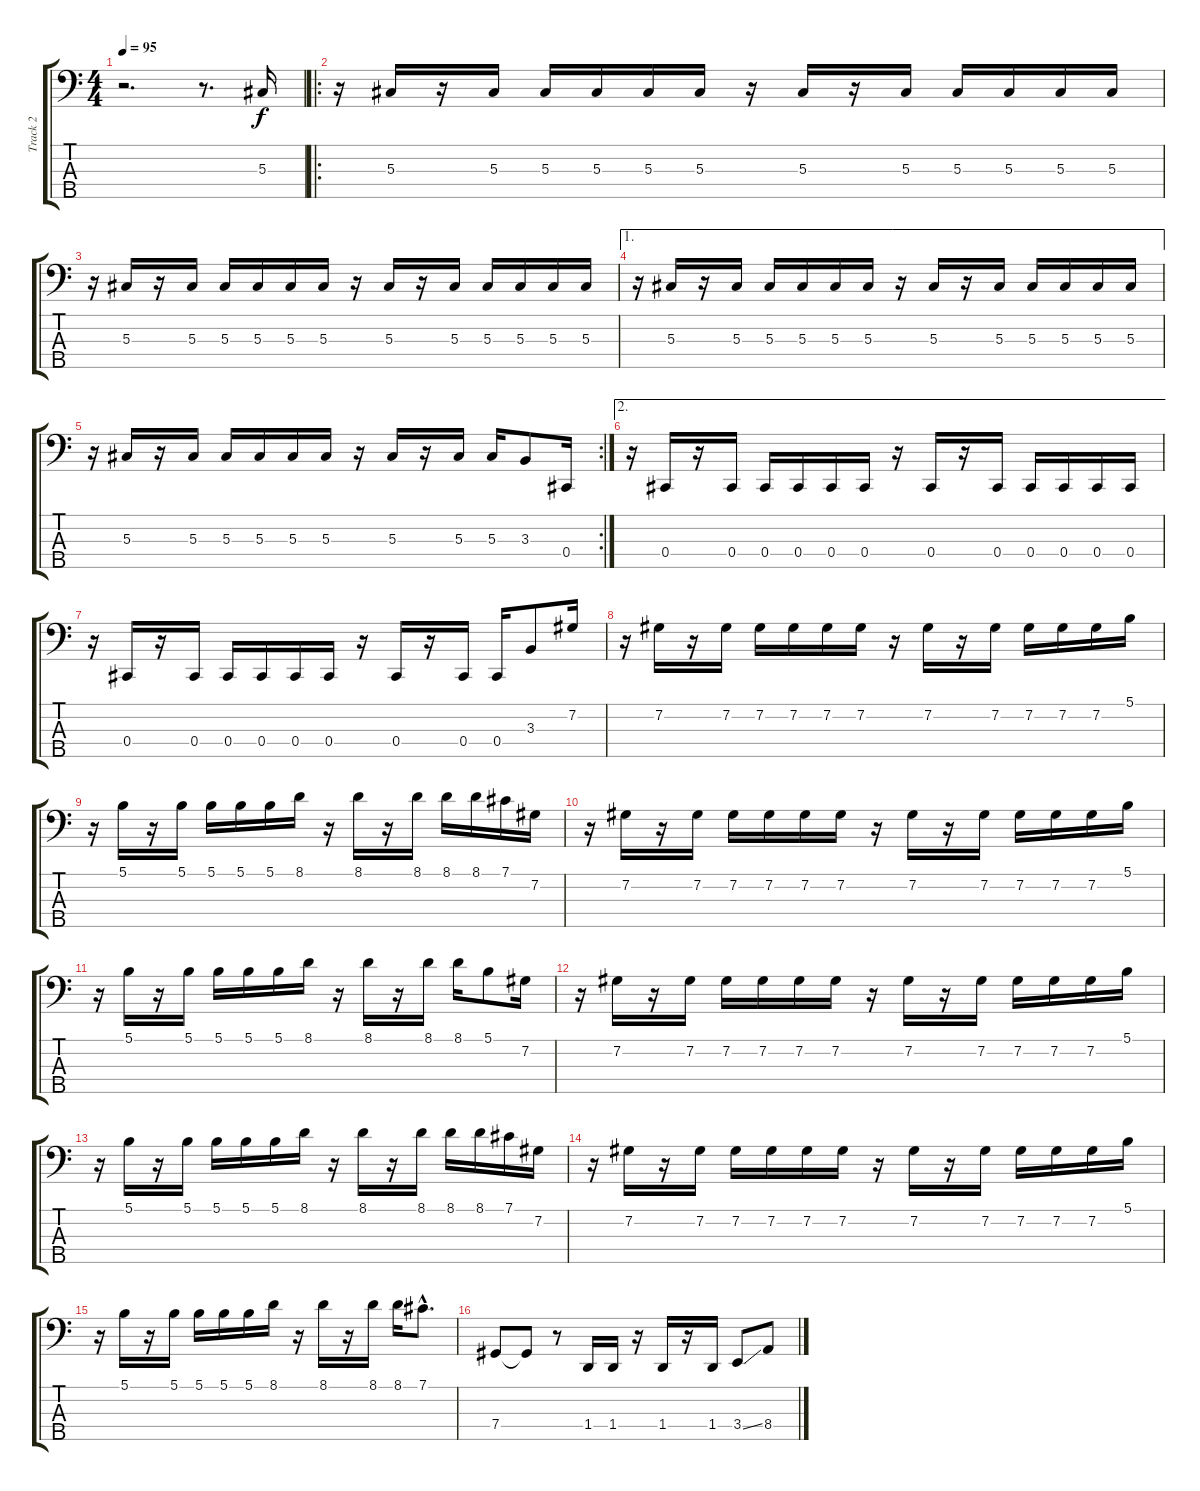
\track ("Track 2" "Track 2") {instrument electricbassfinger}
\staff {score tabs}
\tuning (Gb2 Db2 Ab1 Db1 Bb0) {hide}
\ts (4 4)
\tempo 95
\clef f4
\ks c
r.2{d dy f instrument electricbassfinger} r.8{d} 5.3.16 |
\ro
r.16 5.3.16 r.16 5.3.16 5.3.16 5.3.16 5.3.16 5.3.16 r.16 5.3.16 r.16 5.3.16 5.3.16 5.3.16 5.3.16 5.3.16 |
r.16 5.3.16 r.16 5.3.16 5.3.16 5.3.16 5.3.16 5.3.16 r.16 5.3.16 r.16 5.3.16 5.3.16 5.3.16 5.3.16 5.3.16 |
\ae 1
r.16 5.3.16 r.16 5.3.16 5.3.16 5.3.16 5.3.16 5.3.16 r.16 5.3.16 r.16 5.3.16 5.3.16 5.3.16 5.3.16 5.3.16 |
\rc 2
r.16 5.3.16 r.16 5.3.16 5.3.16 5.3.16 5.3.16 5.3.16 r.16 5.3.16 r.16 5.3.16 5.3.16 3.3.8 0.4.16 |
\ae 2
r.16 0.4.16 r.16 0.4.16 0.4.16 0.4.16 0.4.16 0.4.16 r.16 0.4.16 r.16 0.4.16 0.4.16 0.4.16 0.4.16 0.4.16 |
r.16 0.4.16 r.16 0.4.16 0.4.16 0.4.16 0.4.16 0.4.16 r.16 0.4.16 r.16 0.4.16 0.4.16 3.3.8 7.2.16 |
r.16 7.2.16 r.16 7.2.16 7.2.16 7.2.16 7.2.16 7.2.16 r.16 7.2.16 r.16 7.2.16 7.2.16 7.2.16 7.2.16 5.1.16 |
r.16 5.1.16 r.16 5.1.16 5.1.16 5.1.16 5.1.16 8.1.16 r.16 8.1.16 r.16 8.1.16 8.1.16 8.1.16 7.1.16 7.2.16 |
r.16 7.2.16 r.16 7.2.16 7.2.16 7.2.16 7.2.16 7.2.16 r.16 7.2.16 r.16 7.2.16 7.2.16 7.2.16 7.2.16 5.1.16 |
r.16 5.1.16 r.16 5.1.16 5.1.16 5.1.16 5.1.16 8.1.16 r.16 8.1.16 r.16 8.1.16 8.1.16 5.1.8 7.2.16 |
r.16 7.2.16 r.16 7.2.16 7.2.16 7.2.16 7.2.16 7.2.16 r.16 7.2.16 r.16 7.2.16 7.2.16 7.2.16 7.2.16 5.1.16 |
r.16 5.1.16 r.16 5.1.16 5.1.16 5.1.16 5.1.16 8.1.16 r.16 8.1.16 r.16 8.1.16 8.1.16 8.1.16 7.1.16 7.2.16 |
r.16 7.2.16 r.16 7.2.16 7.2.16 7.2.16 7.2.16 7.2.16 r.16 7.2.16 r.16 7.2.16 7.2.16 7.2.16 7.2.16 5.1.16 |
r.16 5.1.16 r.16 5.1.16 5.1.16 5.1.16 5.1.16 8.1.16 r.16 8.1.16 r.16 8.1.16 8.1.16 7.1{hac}.8{d} |
7.4.8 7.4{t}.8 r.8 1.4.16 1.4.16 r.16 1.4.16 r.16 1.4.16 3.4{ss}.8 8.4.8
